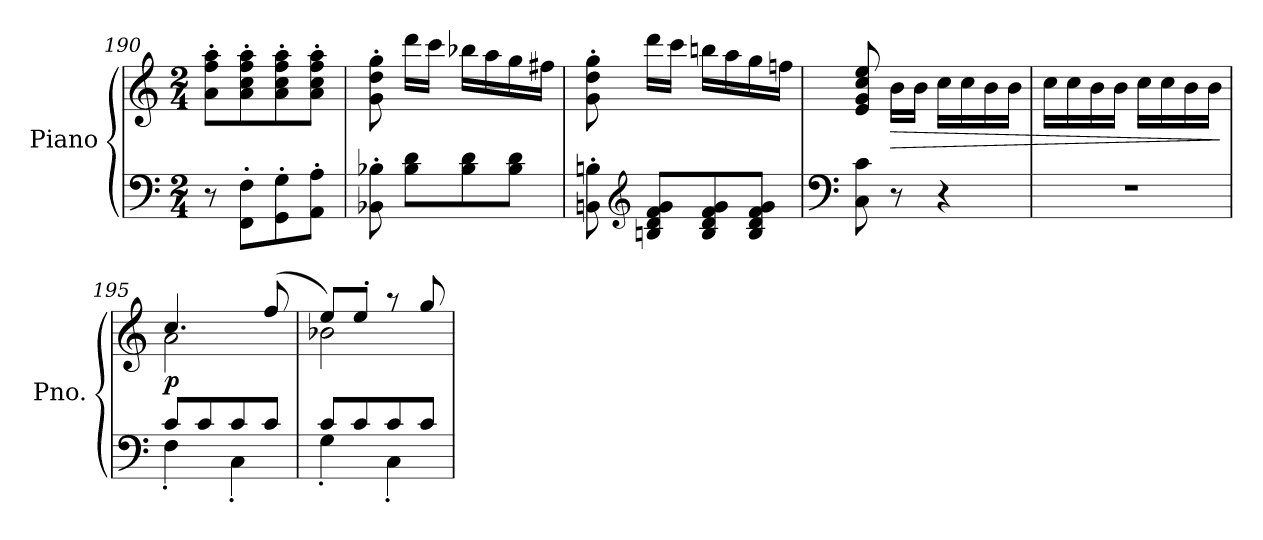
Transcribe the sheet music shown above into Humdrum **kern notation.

**kern	**kern	**dynam
*part1	*part1	*part1
*staff2	*staff1	*staff1/2
*I"Piano	*	*
*I'Pno.	*	*
!!LO:LB:g=z
*clefF4	*clefG2	*
*k[]	*k[]	*
*M2/4	*M2/4	*
=190	=190	=190
8r	8a\' 8ff\' 8aa\'L	.
8FF\' 8F\'L	8a\' 8cc\' 8ff\' 8aa\'	.
8GG\' 8G\'	8a\' 8cc\' 8ff\' 8aa\'	.
8AA\' 8A\'J	8a\' 8cc\' 8ff\' 8aa\'J	.
=191	=191	=191
8BB-X\' 8B-X\'	8g\' 8dd\' 8gg\'	.
8B-\ 8d\L	16ddd\LL	.
.	16ccc\JJ	.
8B-\ 8d\	16bb-X\LL	.
.	16aa\	.
8B-\ 8d\J	16gg\	.
.	16ff#X\JJ	.
=192	=192	=192
8BBn\' 8Bn\'	8g\' 8dd\' 8gg\'	.
*clefG2	*	*
8Bn/ 8d/ 8f/ 8g/L	16ddd\LL	.
.	16ccc\JJ	.
8B/ 8d/ 8f/ 8g/	16bbn\LL	.
.	16aa\	.
8B/ 8d/ 8f/ 8g/J	16gg\	.
.	16ffn\JJ	.
=193	=193	=193
*clefF4	*	*
8C\ 8c\	8e/ 8g/ 8cc/ 8ee/	.
!	!	!LO:HP:b
8r	16b\LL	>
.	16b\JJ	.
4r	16cc\LL	.
.	16cc\	.
.	16b\	.
.	16b\JJ	.
=194	=194	=194
2r	16cc\LL	.
.	16cc\	.
.	16b\	.
.	16b\JJ	.
.	16cc\LL	.
.	16cc\	.
.	16b\	.
.	16b\JJ	.
.	.	]
=195	=195	=195
*^	*^	*
!	!	!	!	!LO:DY:b
8c/L	4F'\	4.cc/	2a\	p
8c/	.	.	.	.
8c/	4C'\	.	.	.
8c/J	.	(>8ff/	.	.
=196	=196	=196	=196	=196
8c/L	4G'\	8ee/L)	2b-X\	.
8c/	.	8ee'/J	.	.
8c/	4C'\	8r	.	.
8c/J	.	8gg/	.	.
*v	*v	*	*	*
*	*v	*v	*
=	=	=
*-	*-	*-
